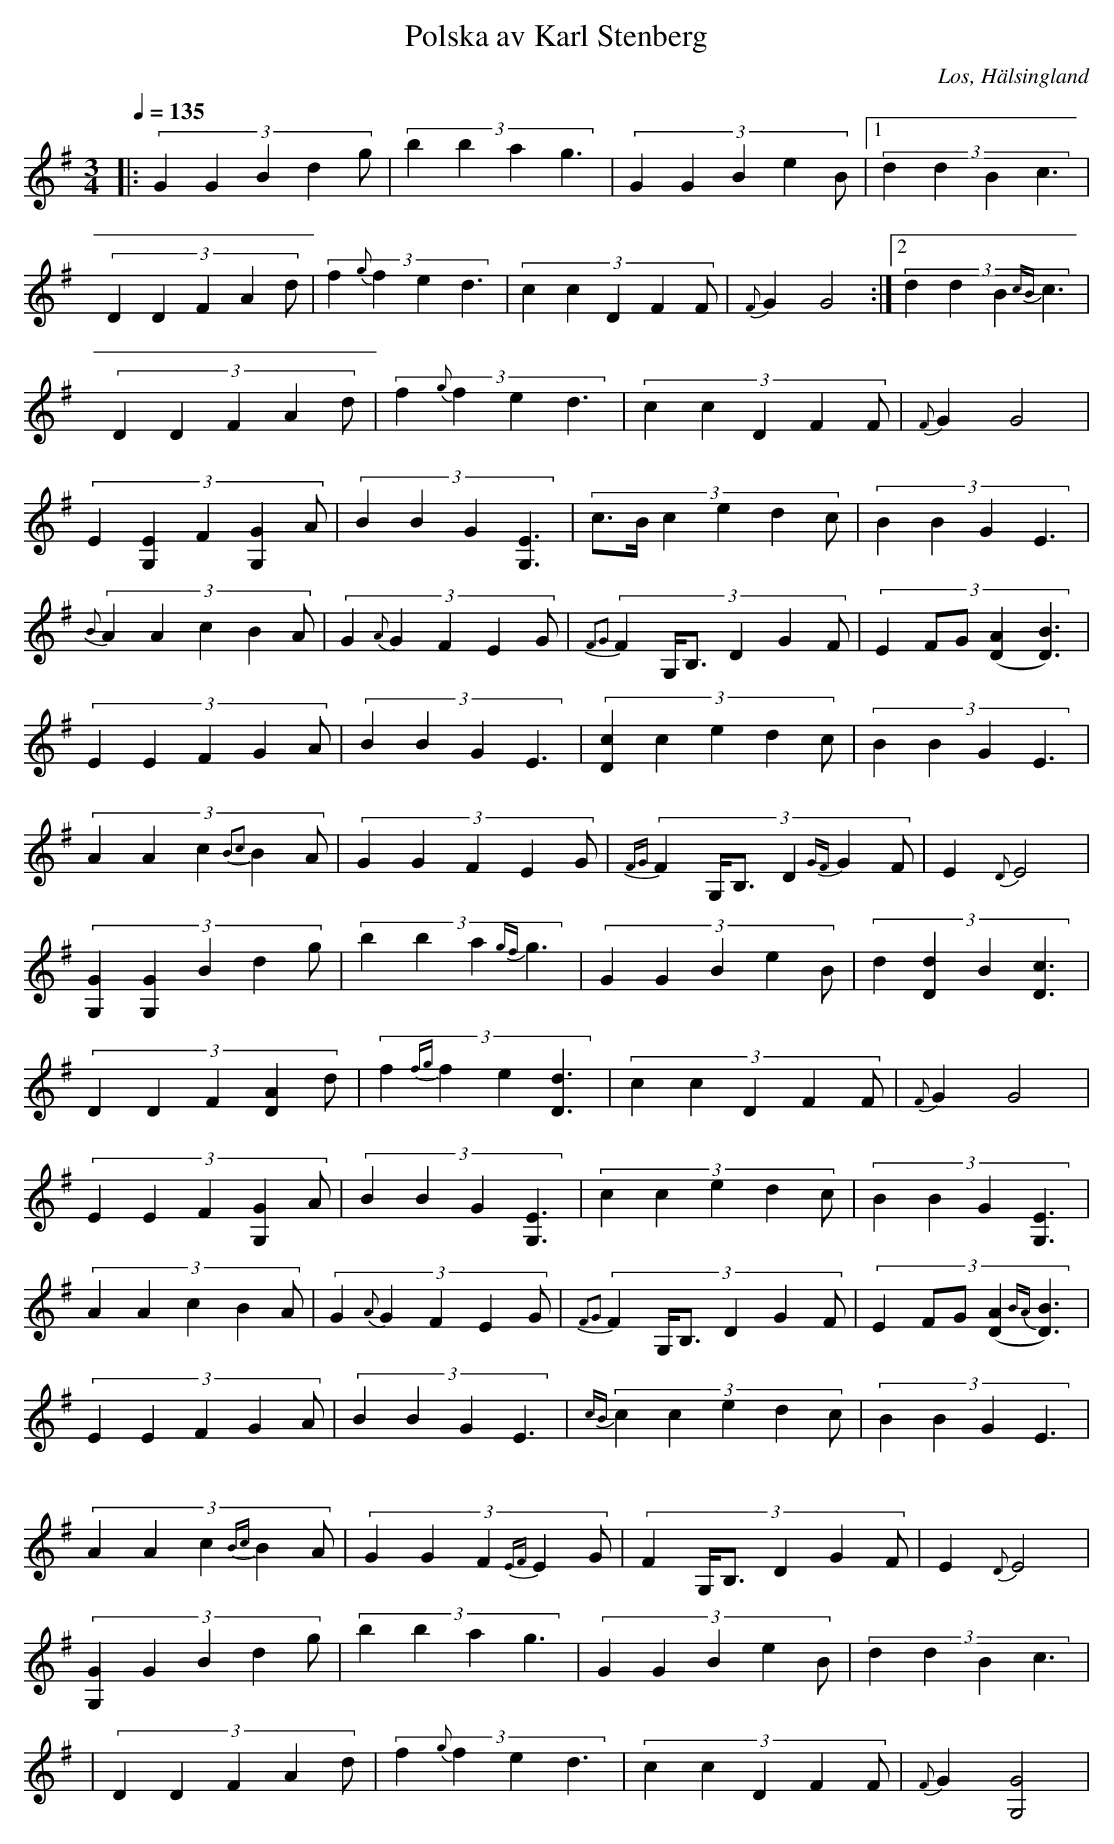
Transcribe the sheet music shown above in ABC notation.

X:1
T:Polska av Karl Stenberg
O:Los, Hälsingland
Q:1/4=135
M:3/4
L:1/8
K:G
|:(3:2:5 G2G2B2 d2g|(3:2:4 b2b2a2 g3|(3:2:5 G2G2B2 e2B|1(3:2:4 d2d2B2 c3|
(3:2:5 D2D2F2 A2d|(3:2:4 f2{g}f2e2 d3|(3:2:5 c2c2D2 F2F|{F}G2 G4:|2(3:2:4 d2d2B2 {cB}c3|
(3:2:5 D2D2F2 A2d|(3:2:4 f2{g}f2e2 d3|(3:2:5 c2c2D2 F2F|{F}G2 G4|
(3:2:5 E2[G,2E2]F2 [G,2G2]A|(3:2:4 B2B2G2 [G,3E3]|(3:2:6 c>Bc2e2 d2c |(3:2:4 B2B2G2 E3|
(3:2:5 {B}A2A2c2B2A|(3:2:5 G2{A}G2F2 E2G|(3:2:6 {F2G2}F2G,<B,D2G2F|(3:2:5 E2 FG[A2(D2] [D3)B3]|
(3:2:5 E2E2F2 G2A|(3:2:4 B2B2G2 E3|(3:2:5 [D2c2]c2e2 d2c |(3:2:4 B2B2G2 E3|
(3:2:5 A2A2c2 {B2c2}B2A |(3:2:5 G2G2F2 E2G|(3:2:6 {FG}F2G,<B, D2{GF}G2F |E2 {D}E4|
(3:2:5 [G,2G2][G,2G2]B2 d2g|(3:2:4 b2b2a2 {gf}g3|(3:2:5 G2G2B2 e2B|(3:2:4 d2[D2d2]B2 [D3c3]|
(3:2:5 D2D2F2 [D2A2]d|(3:2:4 f2{fg}f2e2 [D3d3]|(3:2:5 c2c2D2 F2F|{F}G2 G4|
(3:2:5 E2E2F2 [G,2G2]A|(3:2:4 B2B2G2 [G,3E3]|(3:2:5 c2c2e2 d2c |(3:2:4 B2B2G2 [G,3E3]|
(3:2:5 A2A2c2 B2A |(3:2:5 G2{A}G2F2 E2G|(3:2:6 {F2G2}F2G,<B, D2G2F |(3:2:5 E2 FG[A2(D2] {BA}[B3D3)]|
(3:2:5 E2E2F2 G2A|(3:2:4 B2B2G2 E3|(3:2:5 {cB}c2c2e2 d2c|(3:2:4 B2B2G2 E3|
(3:2:5 A2A2c2 {Bc}B2A |(3:2:5 G2G2F2 {EF}E2G|(3:2:6 F2G,<B, D2G2F |E2{D}E4|
(3:2:5 [G,2G2]G2B2 d2g|(3:2:4 b2b2a2 g3|(3:2:5 G2G2B2 e2B|(3:2:4 d2d2B2 c3|
|(3:2:5 D2D2F2 A2d|(3:2:4 f2{g}f2e2 d3|(3:2:5 c2c2D2 F2F|{F}G2 [G,4G4]|
